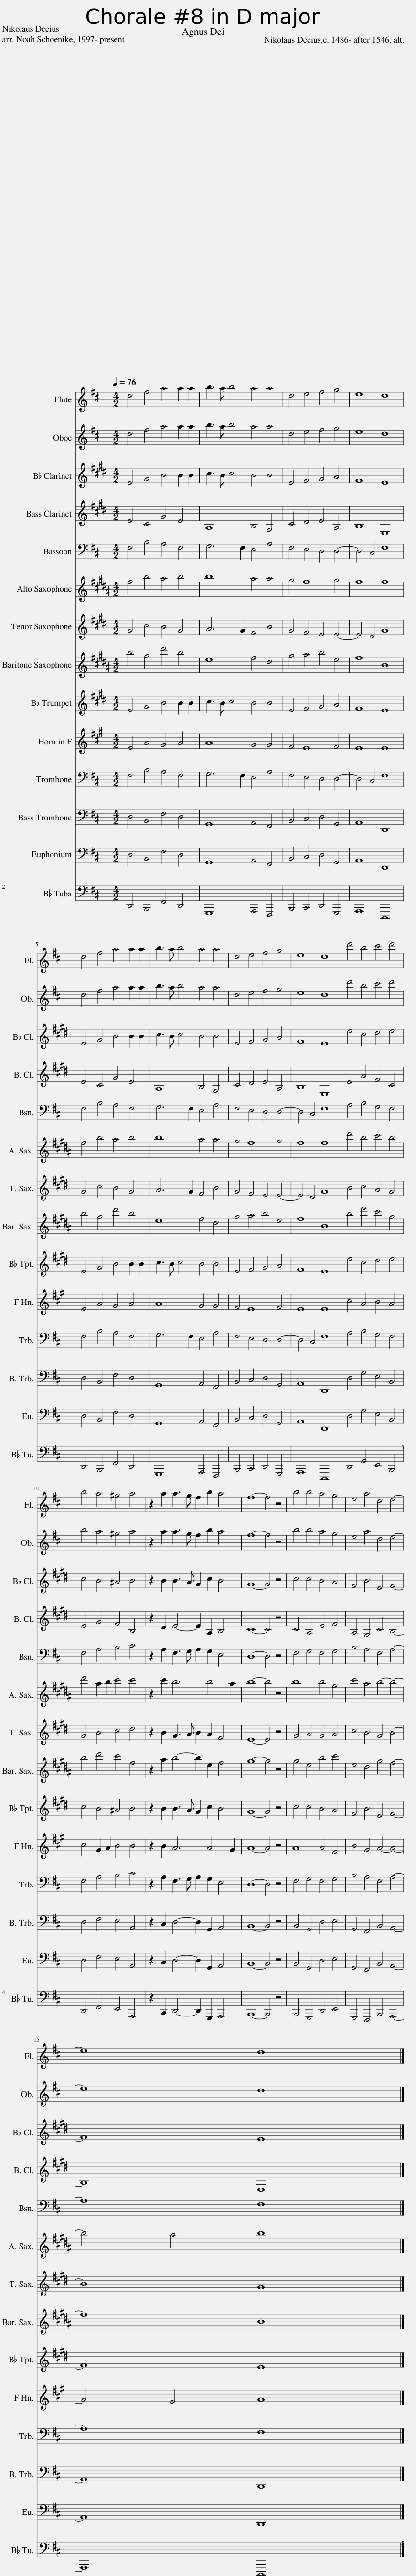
X:1
%%score 1 2 3 4 5 6 7 8 9 10 11 12 13 14
L:1/8
Q:1/4=76
M:4/2
I:linebreak $
K:D
V:1 treble
V:2 treble
V:3 treble transpose=-2
V:4 treble transpose=-14
V:5 bass
V:6 treble transpose=-9
V:7 treble transpose=-14
V:8 treble transpose=-21
V:9 treble transpose=-2
V:10 treble transpose=-7
V:11 bass
V:12 bass
V:13 bass
V:14 bass
V:1
 d4 f4 a4 a2 a2 | b3 a b4 a4 a4 | d4 e4 f4 g4 | e8 d8 |$ d4 f4 a4 a2 a2 | %5
 b3 a b4 a4 a4 | d4 e4 f4 g4 | e8 d8 | d'4 b4 c'4 d'4 |$ b4 a4 ^g4 a4 | %10
 z2 a2 a3 g f2 b2 a4 | f8- f4 z4 | b4 b4 a4 g4 | e4 a4 d4 e4- |$ e8 d8 |] %15
V:2
 d4 f4 a4 a2 a2 | b3 a b4 a4 a4 | d4 e4 f4 g4 | e8 d8 |$ d4 f4 a4 a2 a2 | %5
 b3 a b4 a4 a4 | d4 e4 f4 g4 | e8 d8 | d'4 b4 c'4 d'4 |$ b4 a4 ^g4 a4 | %10
 z2 a2 a3 g f2 b2 a4 | f8- f4 z4 | b4 b4 a4 g4 | e4 a4 d4 e4- |$ e8 d8 |] %15
V:3
[K:E] E4 G4 B4 B2 B2 | c3 B c4 B4 B4 | E4 F4 G4 A4 | F8 E8 |$ E4 G4 B4 B2 B2 | %5
 c3 B c4 B4 B4 | E4 F4 G4 A4 | F8 E8 | e4 c4 d4 e4 |$ c4 B4 ^A4 B4 | %10
 z2 B2 B3 A G2 c2 B4 | G8- G4 z4 | c4 c4 B4 A4 | F4 B4 E4 F4- |$ F8 E8 |] %15
V:4
[K:E] E4 C4 G4 E4 | A,8 B,4 G,4 | C4 D4 E4 A,4 | B,8 E,8 |$ E4 C4 G4 E4 | %5
 A,8 B,4 G,4 | C4 D4 E4 A,4 | B,8 E,8 | E4 A4 F4 C4 |$ E4 G4 F4 B,4 | %10
 z2 D2 E4- E2 A,2 B,4 | C8- C4 z4 | C4 A,4 E4 F4 | A,4 G,4 C4 B,4- |$ B,8 E,8 |] %15
V:5
 F,4 B,4 A,4 F,4 | G,6 F,2 E,4 A,4 | F,4 E,4 D,4 D,4- | D,4 C,4 F,8 |$ F,4 B,4 A,4 F,4 | %5
 G,6 F,2 E,4 A,4 | F,4 E,4 D,4 D,4- | D,4 C,4 F,8 | A,4 B,4 G,4 F,4 |$ F,4 A,4 B,4 C4 | %10
 z2 A,2 F,3 G, A,2 G,2 E,4 | D,8- D,4 z4 | F,4 G,4 F,4 G,4 | B,4 A,4 F,4 A,4- |$ A,8 F,8 |] %15
V:6
[K:B] f4 b4 a4 b4 | b8 a4 a4 | g4 f8 g4 | f8 f8 |$ f4 b4 a4 b4 | %5
 b8 a4 a4 | g4 f8 g4 | f8 f8 | d'4 b4 c'4 b4 |$ d'4 a2 b2 c'4 c'4 | %10
 z2 c'2 b6 b4 a2 | b8- b4 z4 | b8 b4 g4 | c'4 a4 b4- b4- |$ b4 a4 b8 |] %15
V:7
[K:E] G4 c4 B4 G4 | A6 G2 F4 B4 | G4 F4 E4 E4- | E4 D4 G8 |$ G4 c4 B4 G4 | %5
 A6 G2 F4 B4 | G4 F4 E4 E4- | E4 D4 G8 | B4 c4 A4 G4 |$ G4 B4 c4 d4 | %10
 z2 B2 G3 A B2 A2 F4 | E8- E4 z4 | G4 A4 G4 A4 | c4 B4 G4 B4- |$ B8 G8 |] %15
V:8
[K:B] b4 g4 d'4 b4 | e8 f4 d4 | g4 a4 b4 e4 | f8 B8 |$ b4 g4 d'4 b4 | %5
 e8 f4 d4 | g4 a4 b4 e4 | f8 B8 | b4 e'4 c'4 g4 |$ b4 d'4 c'4 f4 | %10
 z2 a2 b4- b2 e2 f4 | g8- g4 z4 | g4 e4 b4 c'4 | e4 d4 g4 f4- |$ f8 B8 |] %15
V:9
[K:E] E4 G4 B4 B2 B2 | c3 B c4 B4 B4 | E4 F4 G4 A4 | F8 E8 |$ E4 G4 B4 B2 B2 | %5
 c3 B c4 B4 B4 | E4 F4 G4 A4 | F8 E8 | e4 c4 d4 e4 |$ c4 B4 ^A4 B4 | %10
 z2 B2 B3 A G2 c2 B4 | G8- G4 z4 | c4 c4 B4 A4 | F4 B4 E4 F4- |$ F8 E8 |] %15
V:10
[K:A] E4 A4 G4 A4 | A8 G4 G4 | F4 E8 F4 | E8 E8 |$ E4 A4 G4 A4 | %5
 A8 G4 G4 | F4 E8 F4 | E8 E8 | c4 A4 B4 A4 |$ c4 G2 A2 B4 B4 | %10
 z2 B2 A6 A4 G2 | A8- A4 z4 | A8 A4 F4 | B4 G4 A4- A4- |$ A4 G4 A8 |] %15
V:11
 F,4 B,4 A,4 F,4 | G,6 F,2 E,4 A,4 | F,4 E,4 D,4 D,4- | D,4 C,4 F,8 |$ F,4 B,4 A,4 F,4 | %5
 G,6 F,2 E,4 A,4 | F,4 E,4 D,4 D,4- | D,4 C,4 F,8 | A,4 B,4 G,4 F,4 |$ F,4 A,4 B,4 C4 | %10
 z2 A,2 F,3 G, A,2 G,2 E,4 | D,8- D,4 z4 | F,4 G,4 F,4 G,4 | B,4 A,4 F,4 A,4- |$ A,8 F,8 |] %15
V:12
 D,4 B,,4 F,4 D,4 | G,,8 A,,4 F,,4 | B,,4 C,4 D,4 G,,4 | A,,8 D,,8 |$ D,4 B,,4 F,4 D,4 | %5
 G,,8 A,,4 F,,4 | B,,4 C,4 D,4 G,,4 | A,,8 D,,8 | D,4 G,4 E,4 B,,4 |$ D,4 F,4 E,4 A,,4 | %10
 z2 C,2 D,4- D,2 G,,2 A,,4 | B,,8- B,,4 z4 | B,,4 G,,4 D,4 E,4 | G,,4 F,,4 B,,4 A,,4- |$ A,,8 D,,8 |] %15
V:13
 D,4 B,,4 F,4 D,4 | G,,8 A,,4 F,,4 | B,,4 C,4 D,4 G,,4 | A,,8 D,,8 |$ D,4 B,,4 F,4 D,4 | %5
 G,,8 A,,4 F,,4 | B,,4 C,4 D,4 G,,4 | A,,8 D,,8 | D,4 G,4 E,4 B,,4 |$ D,4 F,4 E,4 A,,4 | %10
 z2 C,2 D,4- D,2 G,,2 A,,4 | B,,8- B,,4 z4 | B,,4 G,,4 D,4 E,4 | G,,4 F,,4 B,,4 A,,4- |$ A,,8 D,,8 |] %15
V:14
 D,,4 B,,,4 F,,4 D,,4 | G,,,8 A,,,4 F,,,4 | B,,,4 C,,4 D,,4 G,,,4 | A,,,8 D,,,8 |$ D,,4 B,,,4 F,,4 D,,4 | %5
 G,,,8 A,,,4 F,,,4 | B,,,4 C,,4 D,,4 G,,,4 | A,,,8 D,,,8 | D,,4 G,,4 E,,4 B,,,4 |$ D,,4 F,,4 E,,4 A,,,4 | %10
 z2 C,,2 D,,4- D,,2 G,,,2 A,,,4 | B,,,8- B,,,4 z4 | B,,,4 G,,,4 D,,4 E,,4 | G,,,4 F,,,4 B,,,4 A,,,4- |$ A,,,8 D,,,8 |] %15
